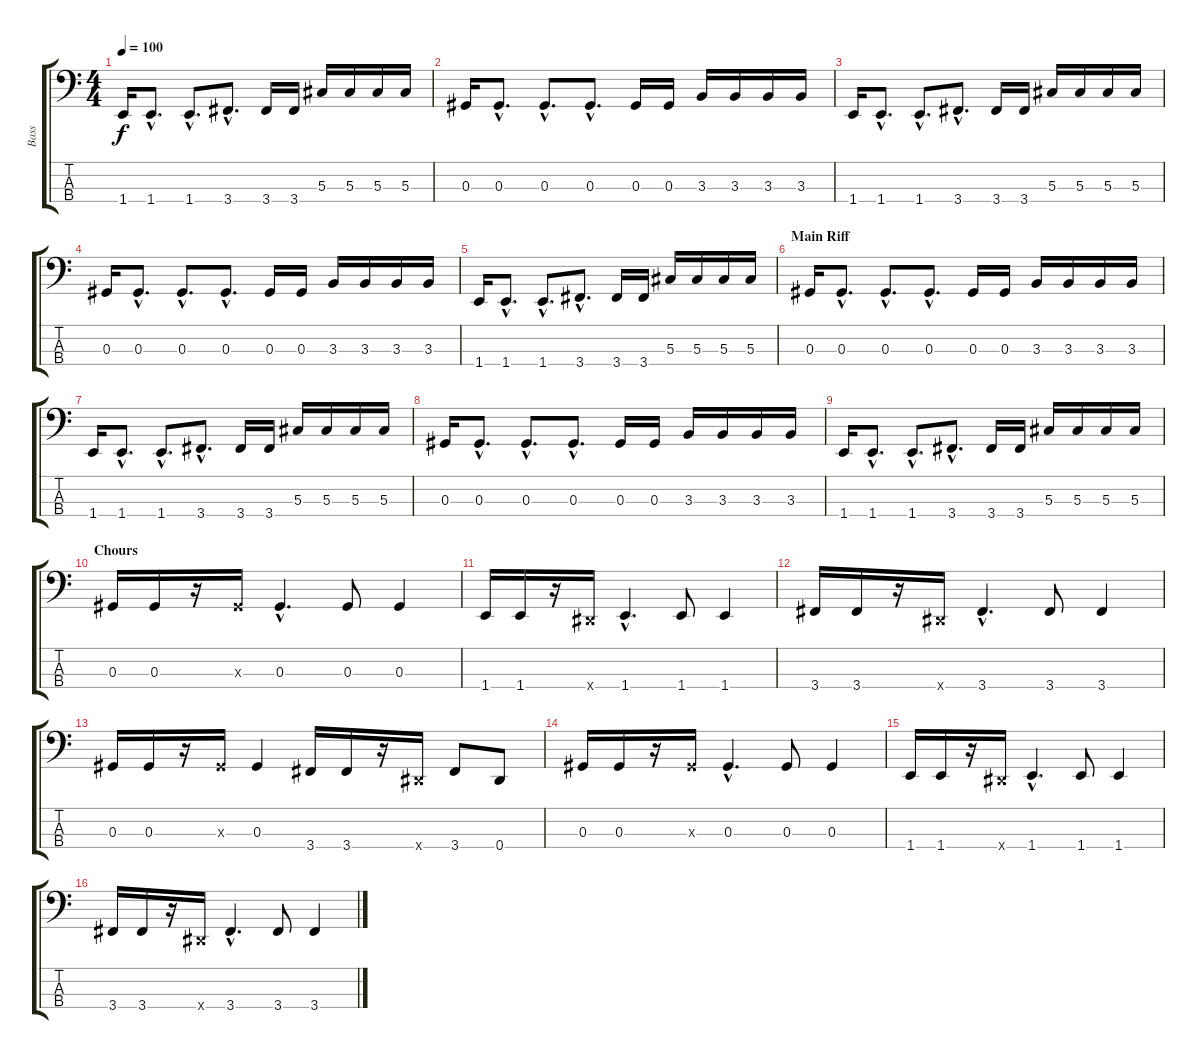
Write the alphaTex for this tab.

\track ("Bass" "Bass") {instrument electricbassfinger}
\staff {score tabs}
\tuning (Gb2 Db2 Ab1 Eb1) {hide}
\ts (4 4)
\tempo 100
\clef f4
\ks c
1.4.16{dy f} 1.4{hac}.8{d} 1.4{hac}.8{d} 3.4{hac}.8{d} 3.4.16 3.4.16 5.3.16 5.3.16 5.3.16 5.3.16 |
0.3.16 0.3{hac}.8{d} 0.3{hac}.8{d} 0.3{hac}.8{d} 0.3.16 0.3.16 3.3.16 3.3.16 3.3.16 3.3.16 |
1.4.16 1.4{hac}.8{d} 1.4{hac}.8{d} 3.4{hac}.8{d} 3.4.16 3.4.16 5.3.16 5.3.16 5.3.16 5.3.16 |
0.3.16 0.3{hac}.8{d} 0.3{hac}.8{d} 0.3{hac}.8{d} 0.3.16 0.3.16 3.3.16 3.3.16 3.3.16 3.3.16 |
1.4.16 1.4{hac}.8{d} 1.4{hac}.8{d} 3.4{hac}.8{d} 3.4.16 3.4.16 5.3.16 5.3.16 5.3.16 5.3.16 |
\section ("" "Main Riff")
0.3.16 0.3{hac}.8{d} 0.3{hac}.8{d} 0.3{hac}.8{d} 0.3.16 0.3.16 3.3.16 3.3.16 3.3.16 3.3.16 |
1.4.16 1.4{hac}.8{d} 1.4{hac}.8{d} 3.4{hac}.8{d} 3.4.16 3.4.16 5.3.16 5.3.16 5.3.16 5.3.16 |
0.3.16 0.3{hac}.8{d} 0.3{hac}.8{d} 0.3{hac}.8{d} 0.3.16 0.3.16 3.3.16 3.3.16 3.3.16 3.3.16 |
1.4.16 1.4{hac}.8{d} 1.4{hac}.8{d} 3.4{hac}.8{d} 3.4.16 3.4.16 5.3.16 5.3.16 5.3.16 5.3.16 |
\section ("" "Chours")
0.3.16 0.3.16 r.16 0.3{x}.16 0.3{hac}.4{d} 0.3.8 0.3.4 |
1.4.16 1.4.16 r.16 0.4{x}.16 1.4{hac}.4{d} 1.4.8 1.4.4 |
3.4.16 3.4.16 r.16 0.4{x}.16 3.4{hac}.4{d} 3.4.8 3.4.4 |
0.3.16 0.3.16 r.16 0.3{x}.16 0.3.4 3.4.16 3.4.16 r.16 0.4{x}.16 3.4.8 0.4.8 |
0.3.16 0.3.16 r.16 0.3{x}.16 0.3{hac}.4{d} 0.3.8 0.3.4 |
1.4.16 1.4.16 r.16 0.4{x}.16 1.4{hac}.4{d} 1.4.8 1.4.4 |
3.4.16 3.4.16 r.16 0.4{x}.16 3.4{hac}.4{d} 3.4.8 3.4.4
